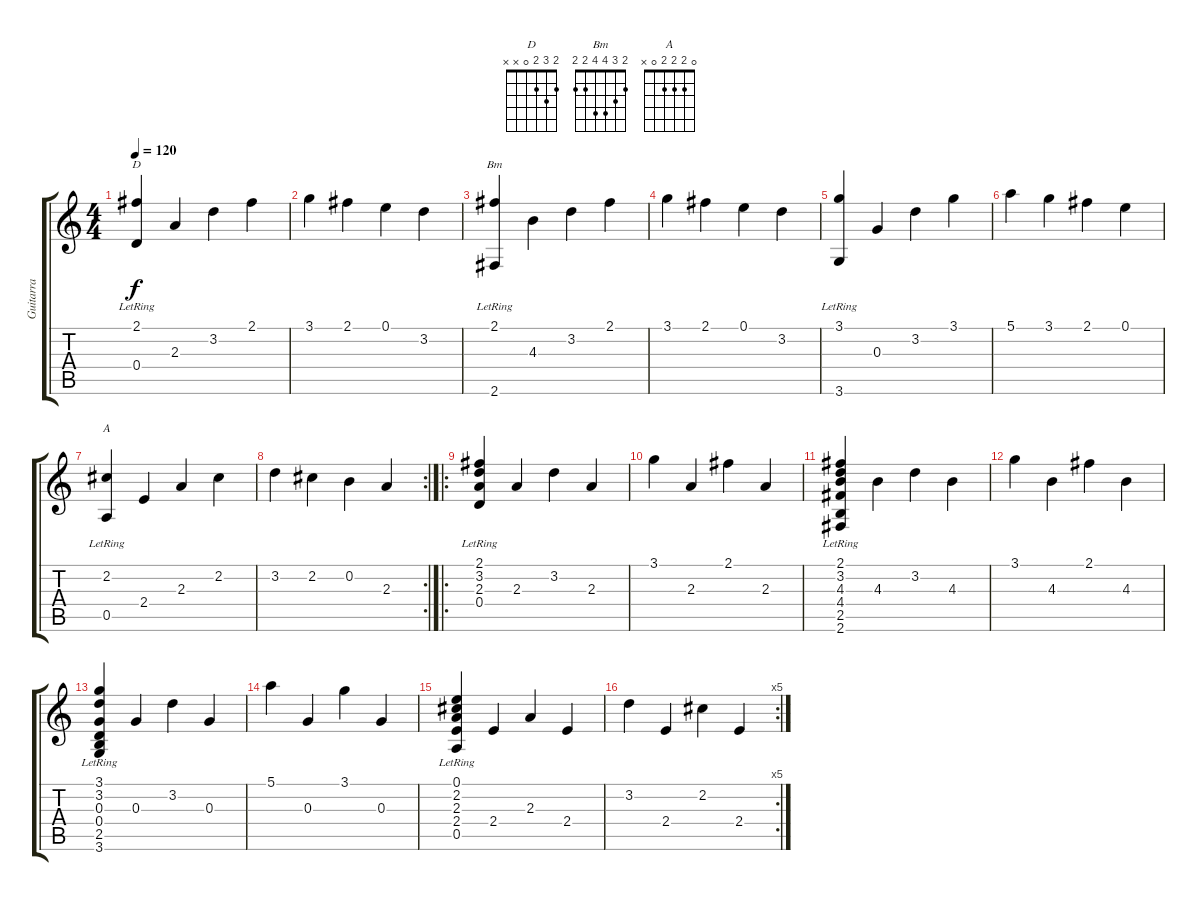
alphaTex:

\track ("Guitarra" "Guitarra") {instrument electricguitarjazz}
\staff {score tabs}
\tuning (E4 B3 G3 D3 A2 E2) {hide}
\chord ("D" 2 3 2 0 x x)
\chord ("Bm" 2 3 4 4 2 2)
\chord ("A" 0 2 2 2 0 x)
\ts (4 4)
\tempo 120
\clef g2
\ks c
(2.1 0.4{lr}).4{ch "D" dy f instrument electricguitarjazz} 2.3.4 3.2.4 2.1.4 |
3.1.4 2.1.4 0.1.4 3.2.4 |
(2.1 2.6{lr}).4{ch "Bm"} 4.3.4 3.2.4 2.1.4 |
3.1.4 2.1.4 0.1.4 3.2.4 |
(3.1 3.6{lr}).4 0.3.4 3.2.4 3.1.4 |
5.1.4 3.1.4 2.1.4 0.1.4 |
(2.2 0.5{lr}).4{ch "A"} 2.4.4 2.3.4 2.2.4 |
\rc 2
3.2.4 2.2.4 0.2.4 2.3.4 |
\ro
(2.1 3.2 2.3 0.4{lr}).4 2.3.4 3.2.4 2.3.4 |
3.1.4 2.3.4 2.1.4 2.3.4 |
(2.1 3.2 4.3 4.4 2.5 2.6{lr}).4 4.3.4 3.2.4 4.3.4 |
3.1.4 4.3.4 2.1.4 4.3.4 |
(3.1 3.2 0.3 0.4 2.5 3.6{lr}).4 0.3.4 3.2.4 0.3.4 |
5.1.4 0.3.4 3.1.4 0.3.4 |
(0.1 2.2 2.3 2.4 0.5{lr}).4 2.4.4 2.3.4 2.4.4 |
\rc 5
3.2.4 2.4.4 2.2.4 2.4.4
